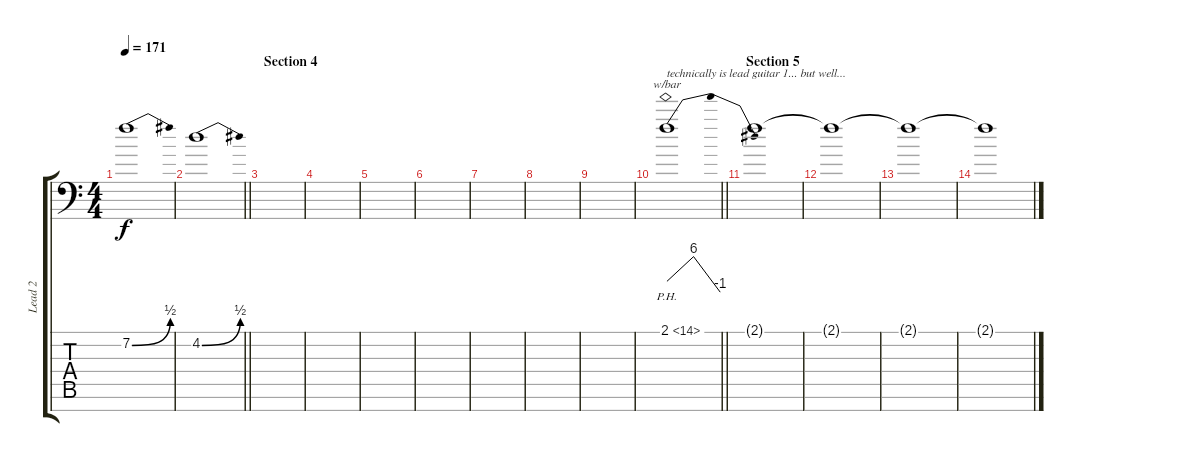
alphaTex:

\track ("Lead 2" "Lead 2") {instrument distortionguitar}
\staff {score tabs}
\tuning (Eb4 Bb3 Gb3 Db3 Ab2 Eb2 Bb1) {hide}
\ts (4 4)
\tempo 171
\clef f4
\ks c
7.2{be (bend 0 0 60 2)}.1{dy f} |
\barLineRight lightlight
4.2{be (bend 0 0 60 2)}.1 |
\section ("" "Section 4")
|
|
|
|
|
|
|
\barLineRight lightlight
2.1{ph 12}.1{tbe (dip default 0 0 12 24 60 -4) txt "technically is lead guitar 1... but well..."} |
\section ("" "Section 5")
2.1{t}.1 |
2.1{t}.1 |
2.1{t}.1 |
2.1{t}.1
